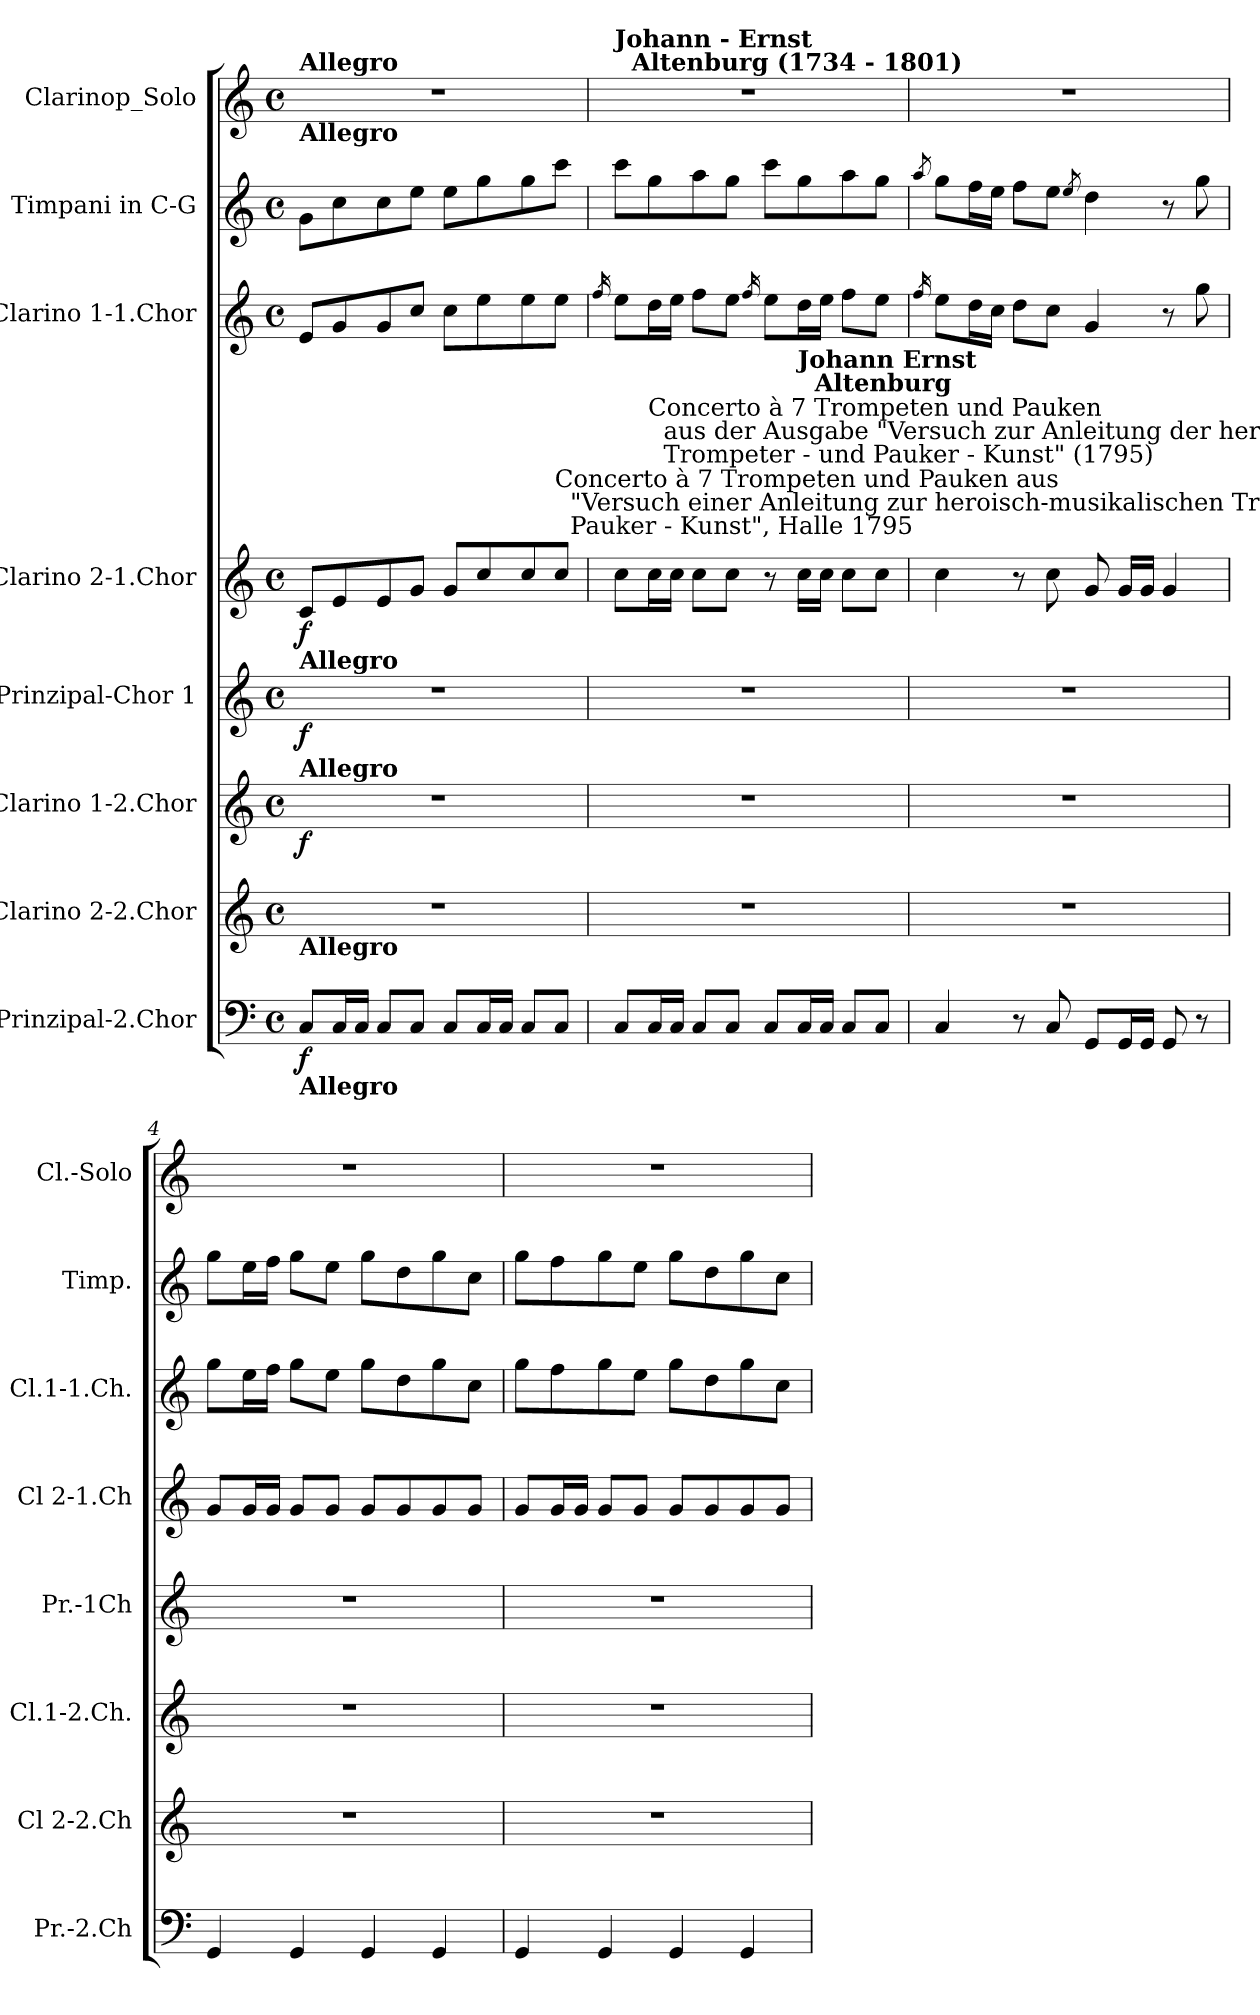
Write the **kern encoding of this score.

**kern	**dynam	**kern	**kern	**dynam	**kern	**dynam	**kern	**dynam	**kern	**kern	**kern
*part8	*part8	*part7	*part6	*part6	*part5	*part5	*part4	*part4	*part3	*part2	*part1
*staff8	*staff8	*staff7	*staff6	*staff6	*staff5	*staff5	*staff4	*staff4	*staff3	*staff2	*staff1
*I"Prinzipal-2.Chor	*	*I"Clarino 2-2.Chor	*I"Clarino 1-2.Chor	*	*I"Prinzipal-Chor 1	*	*I"Clarino 2-1.Chor	*	*I"Clarino 1-1.Chor	*I"Timpani in C-G	*I"Clarinop_Solo
*I'Pr.-2.Ch	*	*I'Cl 2-2.Ch	*I'Cl.1-2.Ch.	*	*I'Pr.-1Ch	*	*I'Cl 2-1.Ch	*	*I'Cl.1-1.Ch.	*I'Timp.	*I'Cl.-Solo
*clefF4	*	*clefG2	*clefG2	*	*clefG2	*	*clefG2	*	*clefG2	*clefG2	*clefG2
*	*	*	*ITrd1c2	*	*ITrd1c2	*	*	*	*ITrd1c2	*ITrd1c2	*
*k[]	*	*k[]	*k[b-e-]	*	*k[b-e-]	*	*k[]	*	*k[b-e-]	*k[b-e-]	*k[]
*C:	*	*C:	*B-:	*	*B-:	*	*C:	*	*B-:	*B-:	*C:
*M4/4	*	*M4/4	*M4/4	*	*M4/4	*	*M4/4	*	*M4/4	*M4/4	*M4/4
*met(c)	*	*met(c)	*met(c)	*	*met(c)	*	*met(c)	*	*met(c)	*met(c)	*met(c)
=1	=1	=1	=1	=1	=1	=1	=1	=1	=1	=1	=1
!	!	!	!	!	!	!	!	!	!	!	!LO:TX:b:B:t=Allegro
!	!	!	!	!	!	!	!	!	!	!	!LO:TX:a:B:t=Allegro
!	!	!	!	!	!	!	!LO:TX:b:B:t=Allegro	!	!	!	!
!	!	!	!LO:TX:a:B:t=Allegro	!	!	!	!	!	!	!	!
!	!	!LO:TX:b:B:t=Allegro	!	!	!	!	!	!	!	!	!
!LO:TX:b:B:t=Allegro	!	!	!	!	!	!	!	!	!	!	!
!	!LO:DY:b	!	!	!LO:DY:b	!	!LO:DY:b	!	!LO:DY:b	!	!	!
8CL	f	1r	1r	f	1r	f	8cL	f	8dL	8fL	1r
16CL	.	.	.	.	.	.	8e	.	8f	8b-	.
16CJJ	.	.	.	.	.	.	.	.	.	.	.
8CL	.	.	.	.	.	.	8e	.	8f	8b-	.
8CJ	.	.	.	.	.	.	8gJ	.	8b-J	8ddJ	.
8CL	.	.	.	.	.	.	8gL	.	8b-L	8ddL	.
16CL	.	.	.	.	.	.	8cc	.	8dd	8ff	.
16CJJ	.	.	.	.	.	.	.	.	.	.	.
8CL	.	.	.	.	.	.	8cc	.	8dd	8ff	.
!	!	!	!	!	!	!	!LO:TX:a:t=Concerto à 7 Trompeten und Pauken aus\n                           "Versuch einer Anleitung zur heroisch-musikalischen Trompeter - und\n                           Pauker - Kunst", Halle 1795	!	!	!	!
8CJ	.	.	.	.	.	.	8ccJ	.	8ddJ	8bb-J	.
=2	=2	=2	=2	=2	=2	=2	=2	=2	=2	=2	=2
.	.	.	.	.	.	.	.	.	16qee-	.	.
!	!	!	!	!	!	!	!	!	!	!	!LO:TX:a:B:t=Johann - Ernst\n                           Altenburg (1734 - 1801)
8CL	.	1r	1r	.	1r	.	8ccL	.	8ddL	8bb-L	1r
!	!	!	!	!	!	!	!LO:TX:a:t=Concerto à 7 Trompeten und Pauken\n                           aus der Ausgabe "Versuch zur Anleitung der heroisch - musikalischen\n                           Trompeter - und Pauker - Kunst" (1795)	!	!	!	!
16CL	.	.	.	.	.	.	16ccL	.	16ccL	8ff	.
16CJJ	.	.	.	.	.	.	16ccJJ	.	16ddJJ	.	.
8CL	.	.	.	.	.	.	8ccL	.	8ee-L	8gg	.
8CJ	.	.	.	.	.	.	8ccJ	.	8ddJ	8ffJ	.
.	.	.	.	.	.	.	.	.	16qee-	.	.
8CL	.	.	.	.	.	.	8r	.	8ddL	8bb-L	.
!	!	!	!	!	!	!	!LO:TX:a:B:t=Johann Ernst\n                           Altenburg	!	!	!	!
16CL	.	.	.	.	.	.	16ccLL	.	16ccL	8ff	.
16CJJ	.	.	.	.	.	.	16ccJJ	.	16ddJJ	.	.
8CL	.	.	.	.	.	.	8ccL	.	8ee-L	8gg	.
8CJ	.	.	.	.	.	.	8ccJ	.	8ddJ	8ffJ	.
=3	=3	=3	=3	=3	=3	=3	=3	=3	=3	=3	=3
.	.	.	.	.	.	.	.	.	16qee-	8qgg	.
4C	.	1r	1r	.	1r	.	4cc	.	8ddL	8ffL	1r
.	.	.	.	.	.	.	.	.	16ccL	16ee-L	.
.	.	.	.	.	.	.	.	.	16b-JJ	16ddJJ	.
8r	.	.	.	.	.	.	8r	.	8ccL	8ee-L	.
8C	.	.	.	.	.	.	8cc	.	8b-J	8ddJ	.
.	.	.	.	.	.	.	.	.	.	8qdd	.
8GGL	.	.	.	.	.	.	8g	.	4f	4cc	.
16GGL	.	.	.	.	.	.	16gLL	.	.	.	.
16GGJJ	.	.	.	.	.	.	16gJJ	.	.	.	.
8GG	.	.	.	.	.	.	4g	.	8r	8r	.
8r	.	.	.	.	.	.	.	.	8ff	8ff	.
!!LO:LB:g=z
=4	=4	=4	=4	=4	=4	=4	=4	=4	=4	=4	=4
4GG	.	1r	1r	.	1r	.	8gL	.	8ffL	8ffL	1r
.	.	.	.	.	.	.	16gL	.	16ddL	16ddL	.
.	.	.	.	.	.	.	16gJJ	.	16ee-JJ	16ee-JJ	.
4GG	.	.	.	.	.	.	8gL	.	8ffL	8ffL	.
.	.	.	.	.	.	.	8gJ	.	8ddJ	8ddJ	.
4GG	.	.	.	.	.	.	8gL	.	8ffL	8ffL	.
.	.	.	.	.	.	.	8g	.	8cc	8cc	.
4GG	.	.	.	.	.	.	8g	.	8ff	8ff	.
.	.	.	.	.	.	.	8gJ	.	8b-J	8b-J	.
=9	=9	=9	=9	=9	=9	=9	=9	=9	=9	=9	=9
4GG	.	1r	1r	.	1r	.	8gL	.	8ffL	8ffL	1r
.	.	.	.	.	.	.	16gL	.	8ee-	8ee-	.
.	.	.	.	.	.	.	16gJJ	.	.	.	.
4GG	.	.	.	.	.	.	8gL	.	8ff	8ff	.
.	.	.	.	.	.	.	8gJ	.	8ddJ	8ddJ	.
4GG	.	.	.	.	.	.	8gL	.	8ffL	8ffL	.
.	.	.	.	.	.	.	8g	.	8cc	8cc	.
4GG	.	.	.	.	.	.	8g	.	8ff	8ff	.
.	.	.	.	.	.	.	8gJ	.	8b-J	8b-J	.
=	=	=	=	=	=	=	=	=	=	=	=
*-	*-	*-	*-	*-	*-	*-	*-	*-	*-	*-	*-
